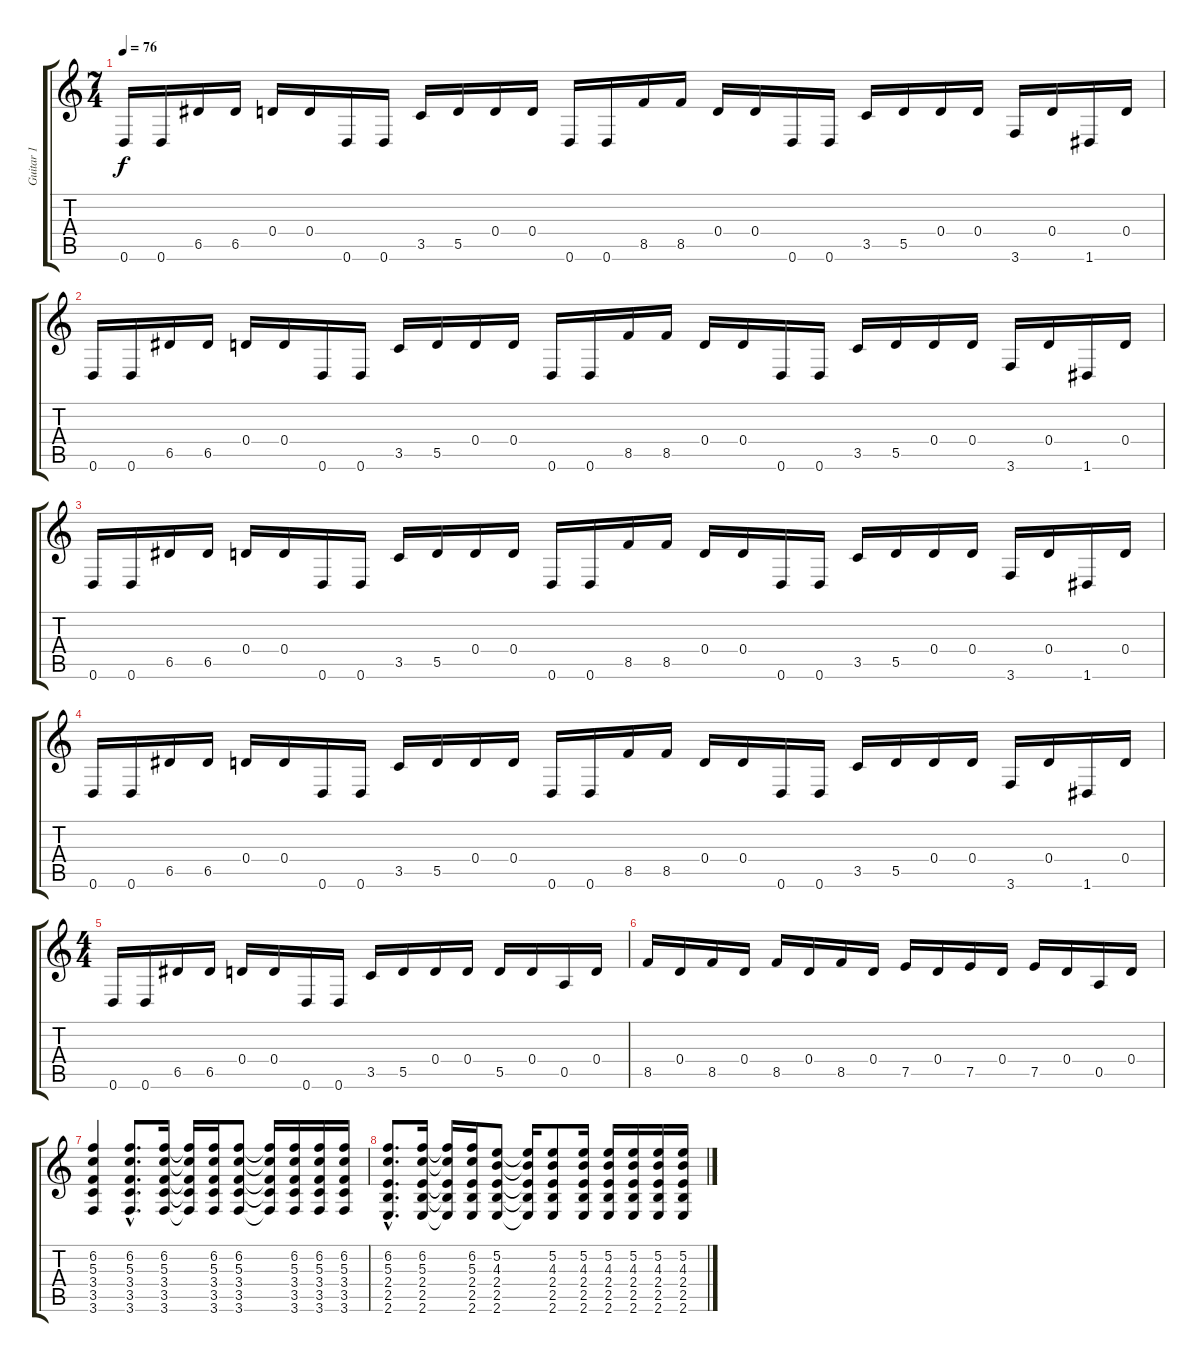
\track ("Guitar 1" "Guitar 1") {instrument electricguitarclean}
\staff {score tabs}
\tuning (E4 B3 G3 D3 A2 D2) {hide}
\ts (7 4)
\tempo 76
\clef g2
\ks c
0.6.16{dy f} 0.6.16 6.5.16 6.5.16 0.4.16 0.4.16 0.6.16 0.6.16 3.5.16 5.5.16 0.4.16 0.4.16 0.6.16 0.6.16 8.5.16 8.5.16 0.4.16 0.4.16 0.6.16 0.6.16 3.5.16 5.5.16 0.4.16 0.4.16 3.6.16 0.4.16 1.6.16 0.4.16 |
0.6.16 0.6.16 6.5.16 6.5.16 0.4.16 0.4.16 0.6.16 0.6.16 3.5.16 5.5.16 0.4.16 0.4.16 0.6.16 0.6.16 8.5.16 8.5.16 0.4.16 0.4.16 0.6.16 0.6.16 3.5.16 5.5.16 0.4.16 0.4.16 3.6.16 0.4.16 1.6.16 0.4.16 |
0.6.16 0.6.16 6.5.16 6.5.16 0.4.16 0.4.16 0.6.16 0.6.16 3.5.16 5.5.16 0.4.16 0.4.16 0.6.16 0.6.16 8.5.16 8.5.16 0.4.16 0.4.16 0.6.16 0.6.16 3.5.16 5.5.16 0.4.16 0.4.16 3.6.16 0.4.16 1.6.16 0.4.16 |
0.6.16 0.6.16 6.5.16 6.5.16 0.4.16 0.4.16 0.6.16 0.6.16 3.5.16 5.5.16 0.4.16 0.4.16 0.6.16 0.6.16 8.5.16 8.5.16 0.4.16 0.4.16 0.6.16 0.6.16 3.5.16 5.5.16 0.4.16 0.4.16 3.6.16 0.4.16 1.6.16 0.4.16 |
\ts (4 4)
0.6.16 0.6.16 6.5.16 6.5.16 0.4.16 0.4.16 0.6.16 0.6.16 3.5.16 5.5.16 0.4.16 0.4.16 5.5.16 0.4.16 0.5.16 0.4.16 |
8.5.16 0.4.16 8.5.16 0.4.16 8.5.16 0.4.16 8.5.16 0.4.16 7.5.16 0.4.16 7.5.16 0.4.16 7.5.16 0.4.16 0.5.16 0.4.16 |
(6.2 5.3 3.4 3.5 3.6).4 (6.2{hac} 5.3{hac} 3.4{hac} 3.5{hac} 3.6{hac}).8{d} (6.2 5.3 3.4 3.5 3.6).16 (6.2{t} 5.3{t} 3.4{t} 3.5{t} 3.6{t}).16 (6.2 5.3 3.4 3.5 3.6).16 (6.2 5.3 3.4 3.5 3.6).8 (6.2{t} 5.3{t} 3.4{t} 3.5{t} 3.6{t}).16 (6.2 5.3 3.4 3.5 3.6).16 (6.2 5.3 3.4 3.5 3.6).16 (6.2 5.3 3.4 3.5 3.6).16 |
(6.2{hac} 5.3{hac} 2.4{hac} 2.5{hac} 2.6{hac}).8{d} (6.2 5.3 2.4 2.5 2.6).16 (6.2{t} 5.3{t} 2.4{t} 2.5{t} 2.6{t}).16 (6.2 5.3 2.4 2.5 2.6).16 (5.2 4.3 2.4 2.5 2.6).8 (5.2{t} 4.3{t} 2.4{t} 2.5{t} 2.6{t}).16 (5.2 4.3 2.4 2.5 2.6).8 (5.2 4.3 2.4 2.5 2.6).16 (5.2 4.3 2.4 2.5 2.6).16 (5.2 4.3 2.4 2.5 2.6).16 (5.2 4.3 2.4 2.5 2.6).16 (5.2 4.3 2.4 2.5 2.6).16
